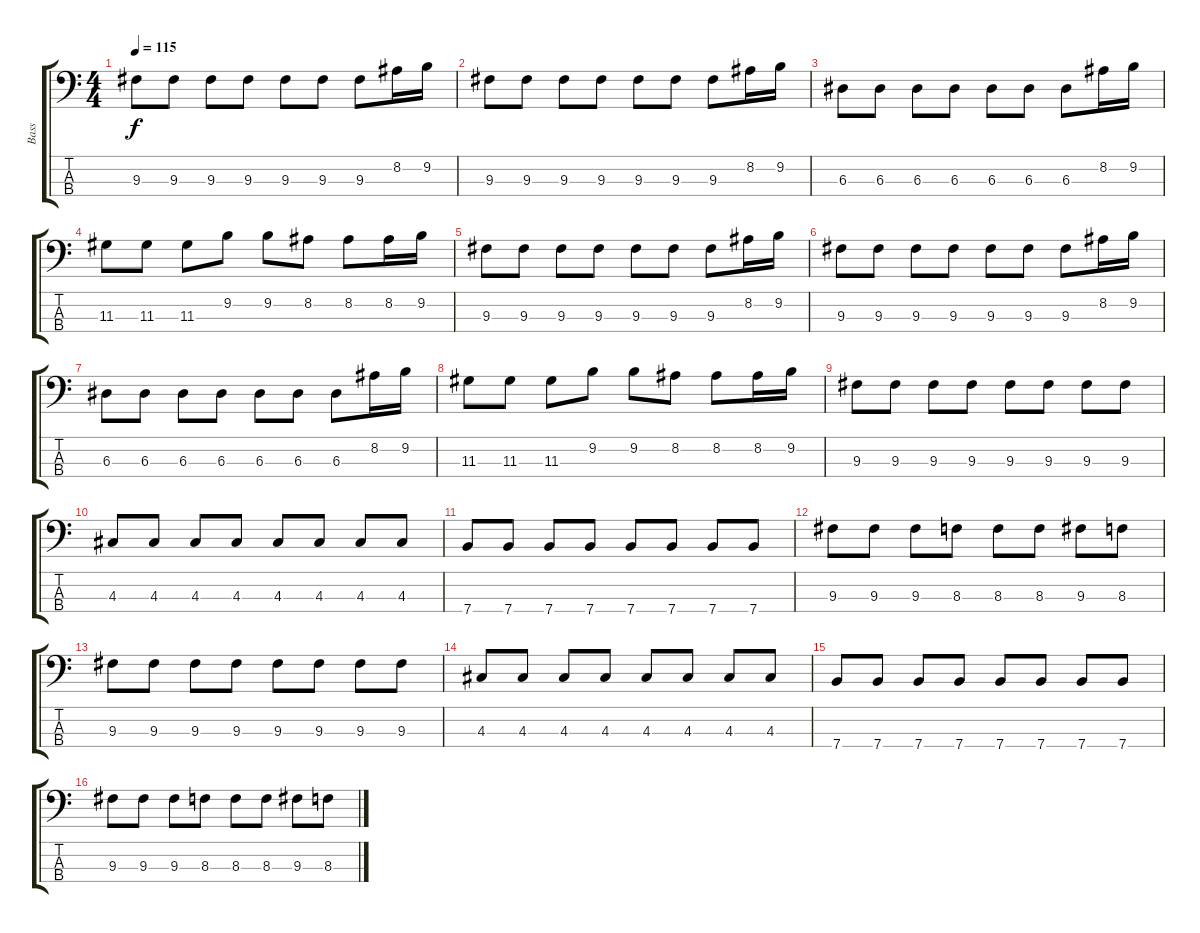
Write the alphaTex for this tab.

\track ("Bass" "Bass") {instrument electricbassfinger}
\staff {score tabs}
\tuning (G2 D2 A1 E1) {hide}
\ts (4 4)
\tempo 115
\clef f4
\ks c
9.3.8{dy f} 9.3.8 9.3.8 9.3.8 9.3.8 9.3.8 9.3.8 8.2.16 9.2.16 |
9.3.8 9.3.8 9.3.8 9.3.8 9.3.8 9.3.8 9.3.8 8.2.16 9.2.16 |
6.3.8 6.3.8 6.3.8 6.3.8 6.3.8 6.3.8 6.3.8 8.2.16 9.2.16 |
11.3.8 11.3.8 11.3.8 9.2.8 9.2.8 8.2.8 8.2.8 8.2.16 9.2.16 |
9.3.8 9.3.8 9.3.8 9.3.8 9.3.8 9.3.8 9.3.8 8.2.16 9.2.16 |
9.3.8 9.3.8 9.3.8 9.3.8 9.3.8 9.3.8 9.3.8 8.2.16 9.2.16 |
6.3.8 6.3.8 6.3.8 6.3.8 6.3.8 6.3.8 6.3.8 8.2.16 9.2.16 |
11.3.8 11.3.8 11.3.8 9.2.8 9.2.8 8.2.8 8.2.8 8.2.16 9.2.16 |
9.3.8 9.3.8 9.3.8 9.3.8 9.3.8 9.3.8 9.3.8 9.3.8 |
4.3.8 4.3.8 4.3.8 4.3.8 4.3.8 4.3.8 4.3.8 4.3.8 |
7.4.8 7.4.8 7.4.8 7.4.8 7.4.8 7.4.8 7.4.8 7.4.8 |
9.3.8 9.3.8 9.3.8 8.3.8 8.3.8 8.3.8 9.3.8 8.3.8 |
9.3.8 9.3.8 9.3.8 9.3.8 9.3.8 9.3.8 9.3.8 9.3.8 |
4.3.8 4.3.8 4.3.8 4.3.8 4.3.8 4.3.8 4.3.8 4.3.8 |
7.4.8 7.4.8 7.4.8 7.4.8 7.4.8 7.4.8 7.4.8 7.4.8 |
9.3.8 9.3.8 9.3.8 8.3.8 8.3.8 8.3.8 9.3.8 8.3.8
